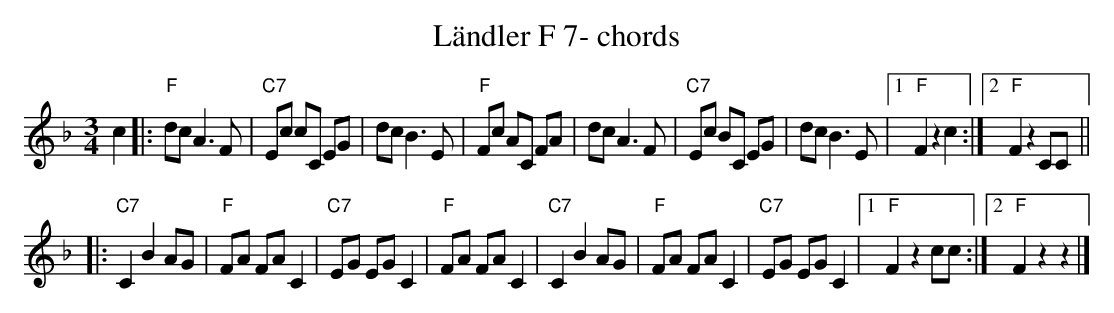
X:1
T:Ländler F 7- chords
M:3/4
L:1/8
K:Fmaj%%MIDI gchordon
c2 |: "F"dc A3F | "C7"Ec cC EG | dc B3E | "F"Fc AC FA | dc A3F | "C7"Ec BC EG | dc B3E |1 "F"F2z2c2 :|2 "F"F2 z2 CC||
|:"C7"C2B2 AG | "F"FA FA C2 | "C7"EG EG C2 | "F"FA FA C2 | "C7"C2 B2 AG | "F"FA FA C2 | "C7"EG EG C2 |1 "F"F2 z2 cc :|2 "F"F2 z2z2 |]
